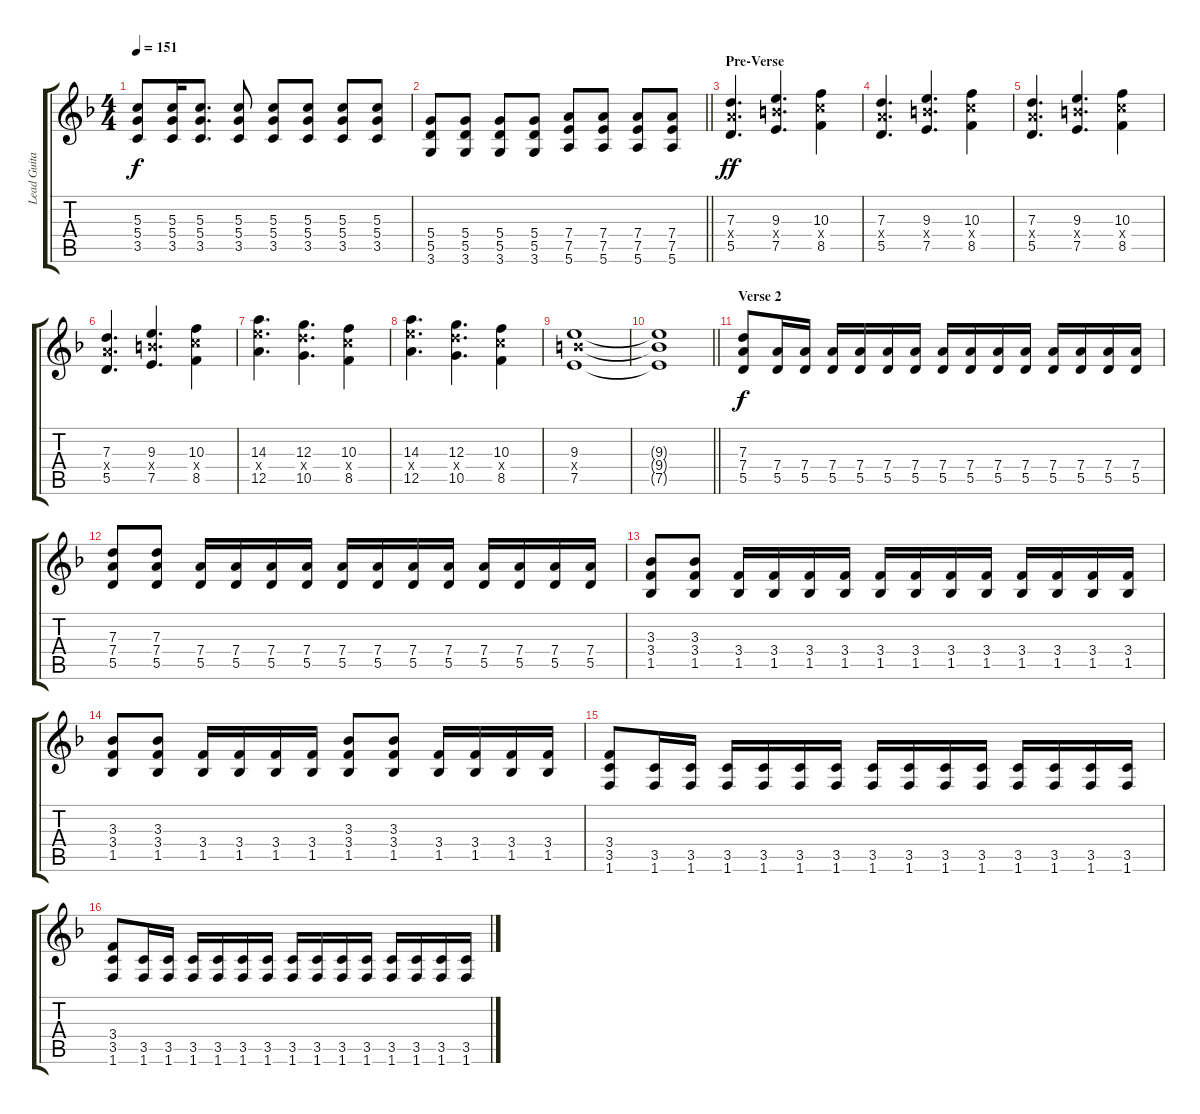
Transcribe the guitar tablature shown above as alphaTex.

\track ("Lead Guitar 1 - Brian Baker" "Lead Guita") {instrument distortionguitar}
\staff {score tabs}
\tuning (E4 B3 G3 D3 A2 E2) {hide}
\ts (4 4)
\tempo 151
\clef g2
\ks f
(5.3 5.4 3.5).8{dy f} (5.3 5.4 3.5).16 (5.3 5.4 3.5).8{d} (5.3 5.4 3.5).8 (5.3 5.4 3.5).8 (5.3 5.4 3.5).8 (5.3 5.4 3.5).8 (5.3 5.4 3.5).8 |
\barLineRight lightlight
(5.4 5.5 3.6).8 (5.4 5.5 3.6).8 (5.4 5.5 3.6).8 (5.4 5.5 3.6).8 (7.4 7.5 5.6).8 (7.4 7.5 5.6).8 (7.4 7.5 5.6).8 (7.4 7.5 5.6).8 |
\section ("" "Pre-Verse")
(7.3 7.4{x} 5.5).4{d dy ff} (9.3 9.4{x} 7.5).4{d} (10.3 10.4{x} 8.5).4 |
(7.3 7.4{x} 5.5).4{d} (9.3 9.4{x} 7.5).4{d} (10.3 10.4{x} 8.5).4 |
(7.3 7.4{x} 5.5).4{d} (9.3 9.4{x} 7.5).4{d} (10.3 10.4{x} 8.5).4 |
(7.3 7.4{x} 5.5).4{d} (9.3 9.4{x} 7.5).4{d} (10.3 10.4{x} 8.5).4 |
(14.3 14.4{x} 12.5).4{d} (12.3 12.4{x} 10.5).4{d} (10.3 10.4{x} 8.5).4 |
(14.3 14.4{x} 12.5).4{d} (12.3 12.4{x} 10.5).4{d} (10.3 10.4{x} 8.5).4 |
(9.3 9.4{x} 7.5).1 |
\barLineRight lightlight
(9.3{t} 9.4{t} 7.5{t}).1 |
\section ("" "Verse 2")
(7.3 7.4 5.5).8{dy f} (7.4 5.5).16 (7.4 5.5).16 (7.4 5.5).16 (7.4 5.5).16 (7.4 5.5).16 (7.4 5.5).16 (7.4 5.5).16 (7.4 5.5).16 (7.4 5.5).16 (7.4 5.5).16 (7.4 5.5).16 (7.4 5.5).16 (7.4 5.5).16 (7.4 5.5).16 |
(7.3 7.4 5.5).8 (7.3 7.4 5.5).8 (7.4 5.5).16 (7.4 5.5).16 (7.4 5.5).16 (7.4 5.5).16 (7.4 5.5).16 (7.4 5.5).16 (7.4 5.5).16 (7.4 5.5).16 (7.4 5.5).16 (7.4 5.5).16 (7.4 5.5).16 (7.4 5.5).16 |
(3.3 3.4 1.5).8 (3.3 3.4 1.5).8 (3.4 1.5).16 (3.4 1.5).16 (3.4 1.5).16 (3.4 1.5).16 (3.4 1.5).16 (3.4 1.5).16 (3.4 1.5).16 (3.4 1.5).16 (3.4 1.5).16 (3.4 1.5).16 (3.4 1.5).16 (3.4 1.5).16 |
(3.3 3.4 1.5).8 (3.3 3.4 1.5).8 (3.4 1.5).16 (3.4 1.5).16 (3.4 1.5).16 (3.4 1.5).16 (3.3 3.4 1.5).8 (3.3 3.4 1.5).8 (3.4 1.5).16 (3.4 1.5).16 (3.4 1.5).16 (3.4 1.5).16 |
(3.4 3.5 1.6).8 (3.5 1.6).16 (3.5 1.6).16 (3.5 1.6).16 (3.5 1.6).16 (3.5 1.6).16 (3.5 1.6).16 (3.5 1.6).16 (3.5 1.6).16 (3.5 1.6).16 (3.5 1.6).16 (3.5 1.6).16 (3.5 1.6).16 (3.5 1.6).16 (3.5 1.6).16 |
(3.4 3.5 1.6).8 (3.5 1.6).16 (3.5 1.6).16 (3.5 1.6).16 (3.5 1.6).16 (3.5 1.6).16 (3.5 1.6).16 (3.5 1.6).16 (3.5 1.6).16 (3.5 1.6).16 (3.5 1.6).16 (3.5 1.6).16 (3.5 1.6).16 (3.5 1.6).16 (3.5 1.6).16
